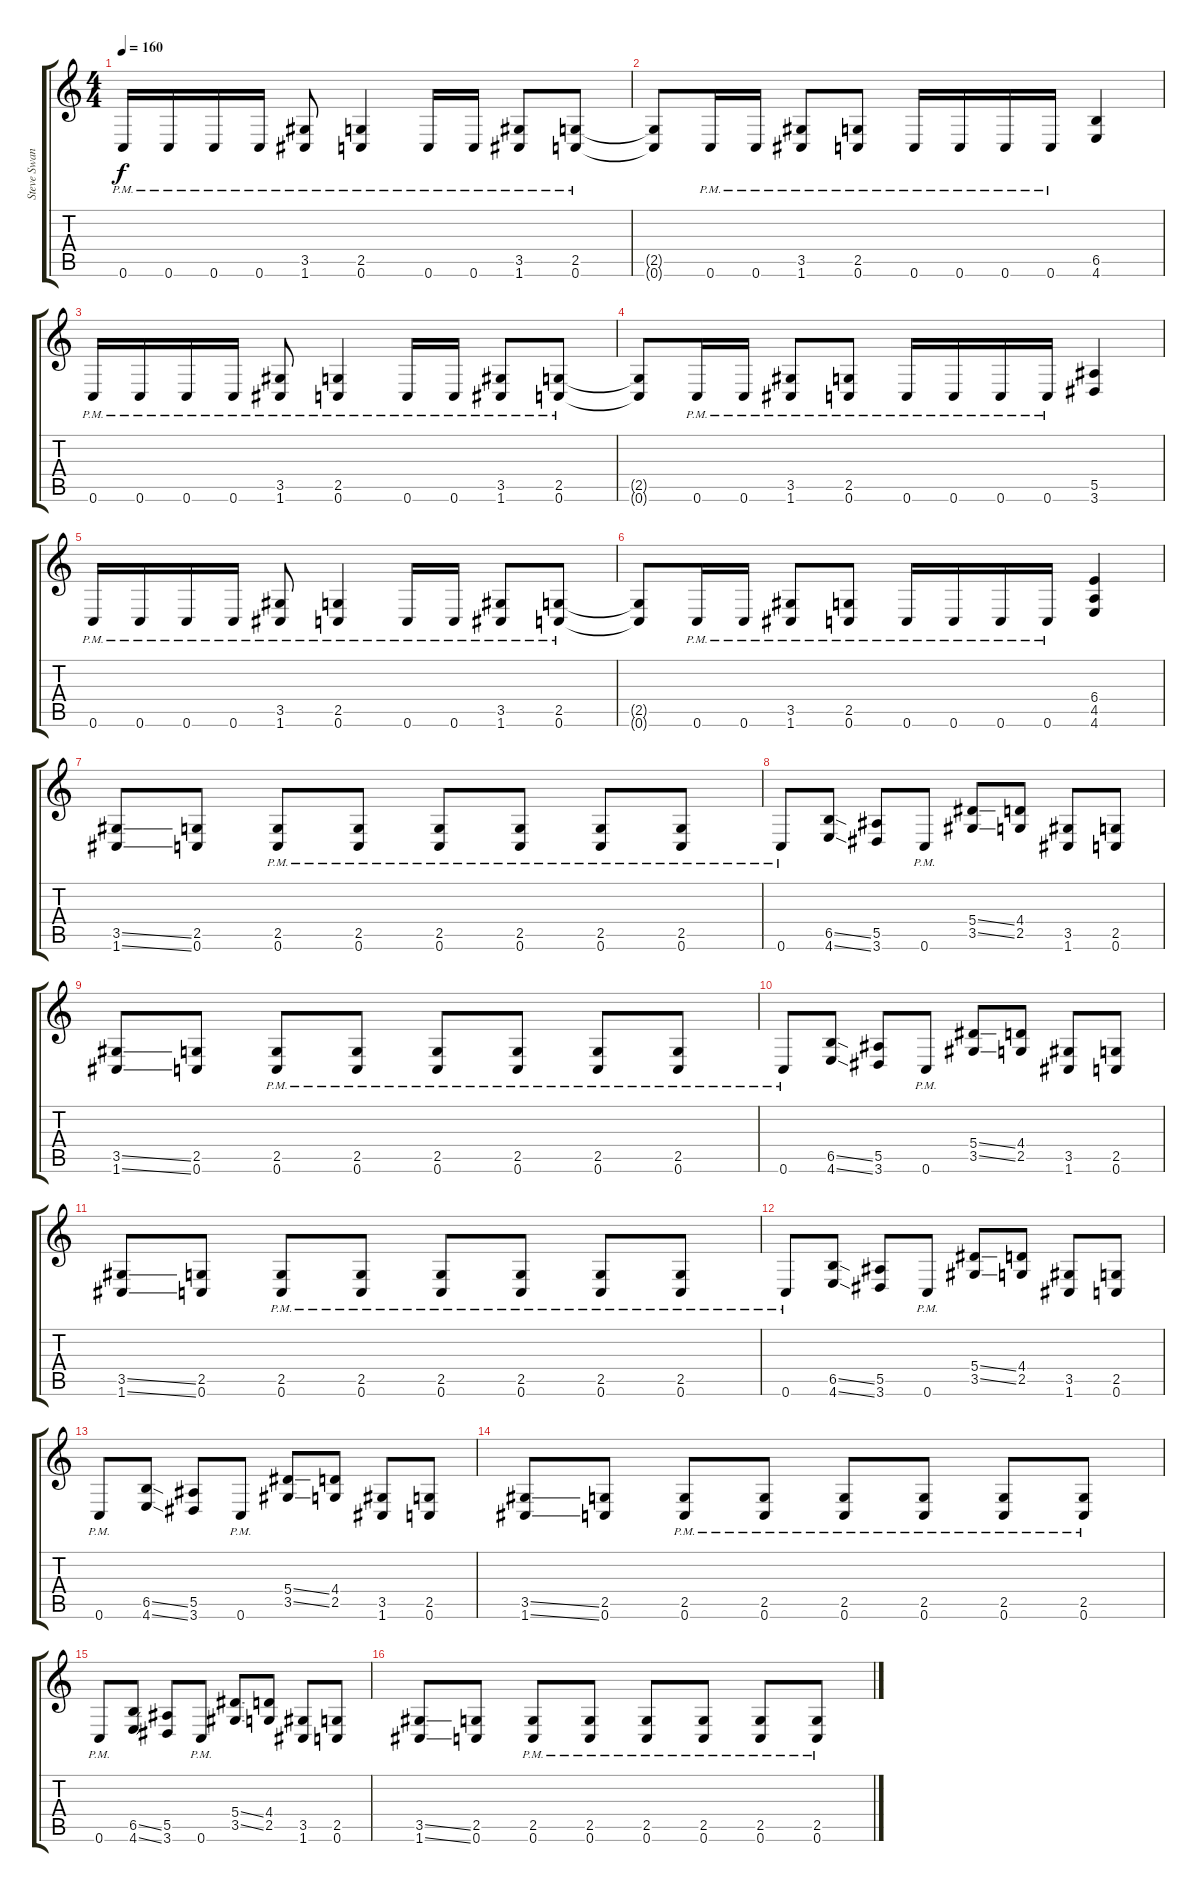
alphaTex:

\track ("Steve Swanson (Guitar)" "Steve Swan") {instrument distortionguitar}
\staff {score tabs}
\tuning (C4 G3 Eb3 Bb2 F2 C2) {hide}
\ts (4 4)
\tempo 160
\clef g2
\ks c
0.6{pm}.16{dy f} 0.6{pm}.16 0.6{pm}.16 0.6{pm}.16 (3.5{pm} 1.6{pm}).8 (2.5{pm} 0.6{pm}).4 0.6{pm}.16 0.6{pm}.16 (3.5{pm} 1.6{pm}).8 (2.5{pm} 0.6{pm}).8 |
(2.5{t} 0.6{t}).8 0.6{pm}.16 0.6{pm}.16 (3.5{pm} 1.6{pm}).8 (2.5{pm} 0.6{pm}).8 0.6{pm}.16 0.6{pm}.16 0.6{pm}.16 0.6{pm}.16 (6.5 4.6).4 |
0.6{pm}.16 0.6{pm}.16 0.6{pm}.16 0.6{pm}.16 (3.5{pm} 1.6{pm}).8 (2.5{pm} 0.6{pm}).4 0.6{pm}.16 0.6{pm}.16 (3.5{pm} 1.6{pm}).8 (2.5{pm} 0.6{pm}).8 |
(2.5{t} 0.6{t}).8 0.6{pm}.16 0.6{pm}.16 (3.5{pm} 1.6{pm}).8 (2.5{pm} 0.6{pm}).8 0.6{pm}.16 0.6{pm}.16 0.6{pm}.16 0.6{pm}.16 (5.5 3.6).4 |
0.6{pm}.16 0.6{pm}.16 0.6{pm}.16 0.6{pm}.16 (3.5{pm} 1.6{pm}).8 (2.5{pm} 0.6{pm}).4 0.6{pm}.16 0.6{pm}.16 (3.5{pm} 1.6{pm}).8 (2.5{pm} 0.6{pm}).8 |
(2.5{t} 0.6{t}).8 0.6{pm}.16 0.6{pm}.16 (3.5{pm} 1.6{pm}).8 (2.5{pm} 0.6{pm}).8 0.6{pm}.16 0.6{pm}.16 0.6{pm}.16 0.6{pm}.16 (6.4 4.5 4.6).4 |
(3.5{ss} 1.6{ss}).8 (2.5 0.6).8 (2.5{pm} 0.6{pm}).8 (2.5{pm} 0.6{pm}).8 (2.5{pm} 0.6{pm}).8 (2.5{pm} 0.6{pm}).8 (2.5{pm} 0.6{pm}).8 (2.5{pm} 0.6{pm}).8 |
0.6{pm}.8 (6.5{ss} 4.6{ss}).8 (5.5 3.6).8 0.6{pm}.8 (5.4{ss} 3.5{ss}).8 (4.4 2.5).8 (3.5 1.6).8 (2.5 0.6).8 |
(3.5{ss} 1.6{ss}).8 (2.5 0.6).8 (2.5{pm} 0.6{pm}).8 (2.5{pm} 0.6{pm}).8 (2.5{pm} 0.6{pm}).8 (2.5{pm} 0.6{pm}).8 (2.5{pm} 0.6{pm}).8 (2.5{pm} 0.6{pm}).8 |
0.6{pm}.8 (6.5{ss} 4.6{ss}).8 (5.5 3.6).8 0.6{pm}.8 (5.4{ss} 3.5{ss}).8 (4.4 2.5).8 (3.5 1.6).8 (2.5 0.6).8 |
(3.5{ss} 1.6{ss}).8 (2.5 0.6).8 (2.5{pm} 0.6{pm}).8 (2.5{pm} 0.6{pm}).8 (2.5{pm} 0.6{pm}).8 (2.5{pm} 0.6{pm}).8 (2.5{pm} 0.6{pm}).8 (2.5{pm} 0.6{pm}).8 |
0.6{pm}.8 (6.5{ss} 4.6{ss}).8 (5.5 3.6).8 0.6{pm}.8 (5.4{ss} 3.5{ss}).8 (4.4 2.5).8 (3.5 1.6).8 (2.5 0.6).8 |
0.6{pm}.8 (6.5{ss} 4.6{ss}).8 (5.5 3.6).8 0.6{pm}.8 (5.4{ss} 3.5{ss}).8 (4.4 2.5).8 (3.5 1.6).8 (2.5 0.6).8 |
(3.5{ss} 1.6{ss}).8 (2.5 0.6).8 (2.5{pm} 0.6{pm}).8 (2.5{pm} 0.6{pm}).8 (2.5{pm} 0.6{pm}).8 (2.5{pm} 0.6{pm}).8 (2.5{pm} 0.6{pm}).8 (2.5{pm} 0.6{pm}).8 |
0.6{pm}.8 (6.5{ss} 4.6{ss}).8 (5.5 3.6).8 0.6{pm}.8 (5.4{ss} 3.5{ss}).8 (4.4 2.5).8 (3.5 1.6).8 (2.5 0.6).8 |
(3.5{ss} 1.6{ss}).8 (2.5 0.6).8 (2.5{pm} 0.6{pm}).8 (2.5{pm} 0.6{pm}).8 (2.5{pm} 0.6{pm}).8 (2.5{pm} 0.6{pm}).8 (2.5{pm} 0.6{pm}).8 (2.5{pm} 0.6{pm}).8
